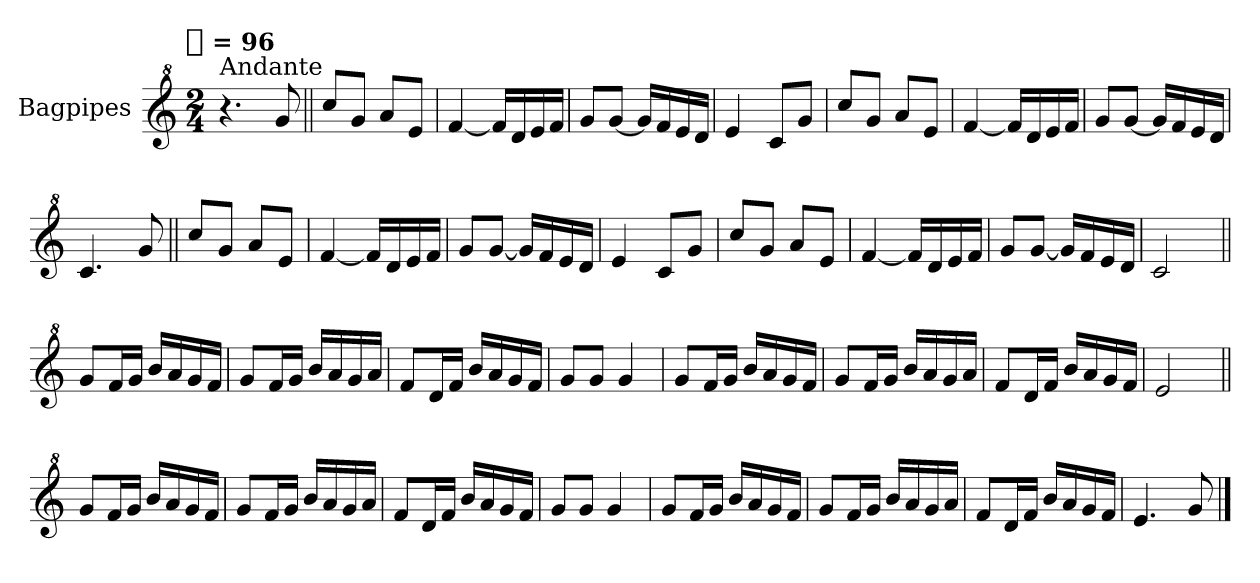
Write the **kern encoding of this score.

**kern
*part1
*staff1
*I"Bagpipes
*I'Bag
*clefG^2
*k[]
!!LO:TX:omd:t=[quarter] = 96
*M2/4
*MM96
=1
!LO:TX:a:t=Andante
4.r
8gg
=||
8cccL
8ggJ
8aaL
8eeJ
=
[4ff
16ffLL]
16dd
16ee
16ffJJ
=
8ggL
[8ggJ
16ggLL]
16ff
16ee
16ddJJ
=
4ee
8ccL
8ggJ
=
8cccL
8ggJ
8aaL
8eeJ
=
[4ff
16ffLL]
16dd
16ee
16ffJJ
=
8ggL
[8ggJ
16ggLL]
16ff
16ee
16ddJJ
=
4.cc
8gg
=||
8cccL
8ggJ
8aaL
8eeJ
=
[4ff
16ffLL]
16dd
16ee
16ffJJ
=
8ggL
[8ggJ
16ggLL]
16ff
16ee
16ddJJ
=
4ee
8ccL
8ggJ
=
8cccL
8ggJ
8aaL
8eeJ
=
[4ff
16ffLL]
16dd
16ee
16ffJJ
=
8ggL
[8ggJ
16ggLL]
16ff
16ee
16ddJJ
=
2cc
=||
8ggL
16ffL
16ggJJ
16bbLL
16aa
16gg
16ffJJ
=
8ggL
16ffL
16ggJJ
16bbLL
16aa
16gg
16aaJJ
=
8ffL
16ddL
16ffJJ
16bbLL
16aa
16gg
16ffJJ
=
8ggL
8ggJ
4gg
=
8ggL
16ffL
16ggJJ
16bbLL
16aa
16gg
16ffJJ
=
8ggL
16ffL
16ggJJ
16bbLL
16aa
16gg
16aaJJ
=
8ffL
16ddL
16ffJJ
16bbLL
16aa
16gg
16ffJJ
=
2ee
=||
8ggL
16ffL
16ggJJ
16bbLL
16aa
16gg
16ffJJ
=
8ggL
16ffL
16ggJJ
16bbLL
16aa
16gg
16aaJJ
=
8ffL
16ddL
16ffJJ
16bbLL
16aa
16gg
16ffJJ
=
8ggL
8ggJ
4gg
=
8ggL
16ffL
16ggJJ
16bbLL
16aa
16gg
16ffJJ
=
8ggL
16ffL
16ggJJ
16bbLL
16aa
16gg
16aaJJ
=
8ffL
16ddL
16ffJJ
16bbLL
16aa
16gg
16ffJJ
=
4.ee
8gg
==
*-
